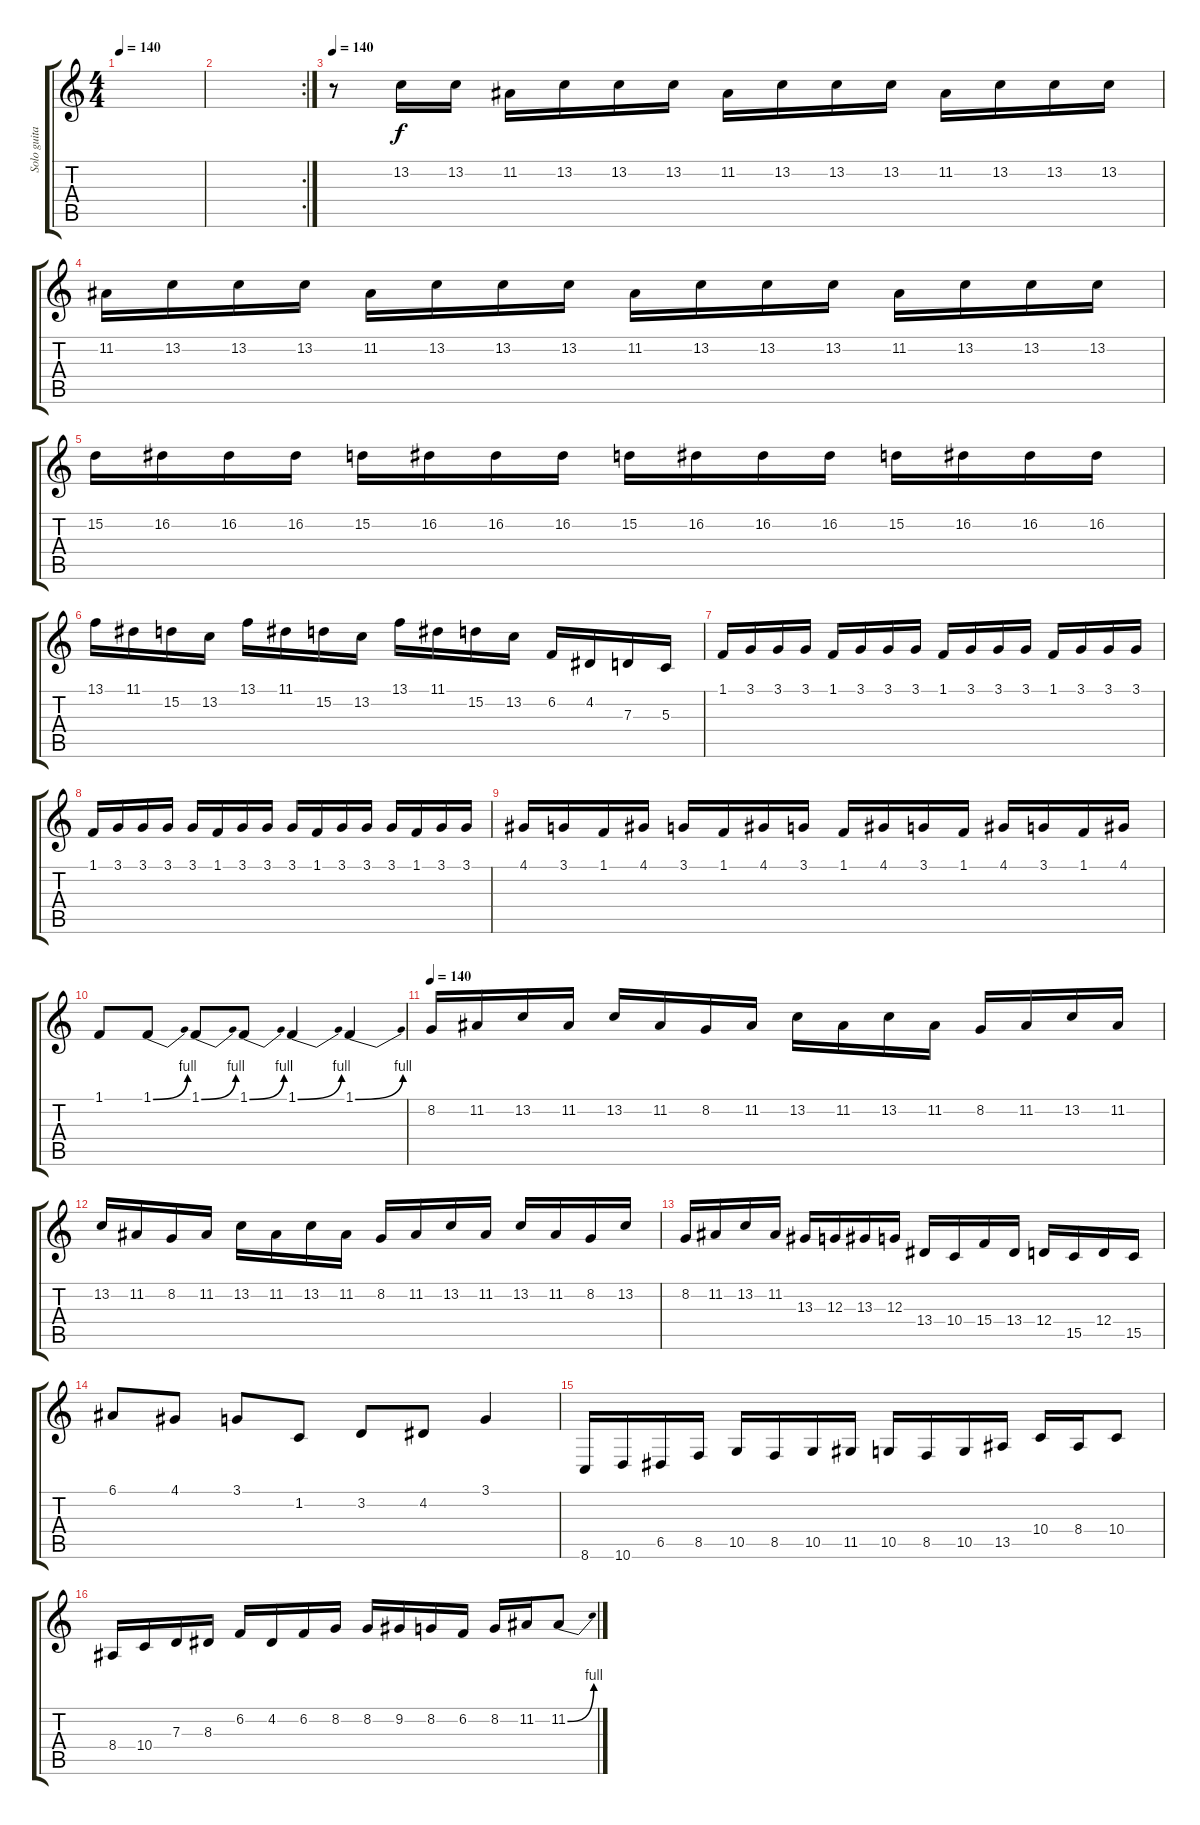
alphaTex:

\track ("Solo guitar" "Solo guita") {instrument bagpipe}
\staff {score tabs}
\tuning (E4 B3 G3 D3 A2 E2) {hide}
\ts (4 4)
\tempo 140
\clef g2
\ks c
|
\rc 2
|
\tempo 140
r.8 13.2.16 13.2.16 11.2.16 13.2.16 13.2.16 13.2.16 11.2.16 13.2.16 13.2.16 13.2.16 11.2.16 13.2.16 13.2.16 13.2.16 |
11.2.16 13.2.16 13.2.16 13.2.16 11.2.16 13.2.16 13.2.16 13.2.16 11.2.16 13.2.16 13.2.16 13.2.16 11.2.16 13.2.16 13.2.16 13.2.16 |
15.2.16 16.2.16 16.2.16 16.2.16 15.2.16 16.2.16 16.2.16 16.2.16 15.2.16 16.2.16 16.2.16 16.2.16 15.2.16 16.2.16 16.2.16 16.2.16 |
13.1.16 11.1.16 15.2.16 13.2.16 13.1.16 11.1.16 15.2.16 13.2.16 13.1.16 11.1.16 15.2.16 13.2.16 6.2.16 4.2.16 7.3.16 5.3.16 |
1.1.16 3.1.16 3.1.16 3.1.16 1.1.16 3.1.16 3.1.16 3.1.16 1.1.16 3.1.16 3.1.16 3.1.16 1.1.16 3.1.16 3.1.16 3.1.16 |
1.1.16 3.1.16 3.1.16 3.1.16 3.1.16 1.1.16 3.1.16 3.1.16 3.1.16 1.1.16 3.1.16 3.1.16 3.1.16 1.1.16 3.1.16 3.1.16 |
4.1.16 3.1.16 1.1.16 4.1.16 3.1.16 1.1.16 4.1.16 3.1.16 1.1.16 4.1.16 3.1.16 1.1.16 4.1.16 3.1.16 1.1.16 4.1.16 |
1.1.8 1.1{be (bend 0 0 60 4)}.8 1.1{be (bend 0 0 60 4)}.8 1.1{be (bend 0 0 60 4)}.8 1.1{be (bend 0 0 60 4)}.4 1.1{be (bend 0 0 60 4)}.4 |
\tempo 140
8.2.16 11.2.16 13.2.16 11.2.16 13.2.16 11.2.16 8.2.16 11.2.16 13.2.16 11.2.16 13.2.16 11.2.16 8.2.16 11.2.16 13.2.16 11.2.16 |
13.2.16 11.2.16 8.2.16 11.2.16 13.2.16 11.2.16 13.2.16 11.2.16 8.2.16 11.2.16 13.2.16 11.2.16 13.2.16 11.2.16 8.2.16 13.2.16 |
8.2.16 11.2.16 13.2.16 11.2.16 13.3.16 12.3.16 13.3.16 12.3.16 13.4.16 10.4.16 15.4.16 13.4.16 12.4.16 15.5.16 12.4.16 15.5.16 |
6.1.8 4.1.8 3.1.8 1.2.8 3.2.8 4.2.8 3.1.4 |
8.6.16 10.6.16 6.5.16 8.5.16 10.5.16 8.5.16 10.5.16 11.5.16 10.5.16 8.5.16 10.5.16 13.5.16 10.4.16 8.4.16 10.4.8 |
8.4.16 10.4.16 7.3.16 8.3.16 6.2.16 4.2.16 6.2.16 8.2.16 8.2.16 9.2.16 8.2.16 6.2.16 8.2.16 11.2.16 11.2{be (bend 0 0 60 4)}.8
